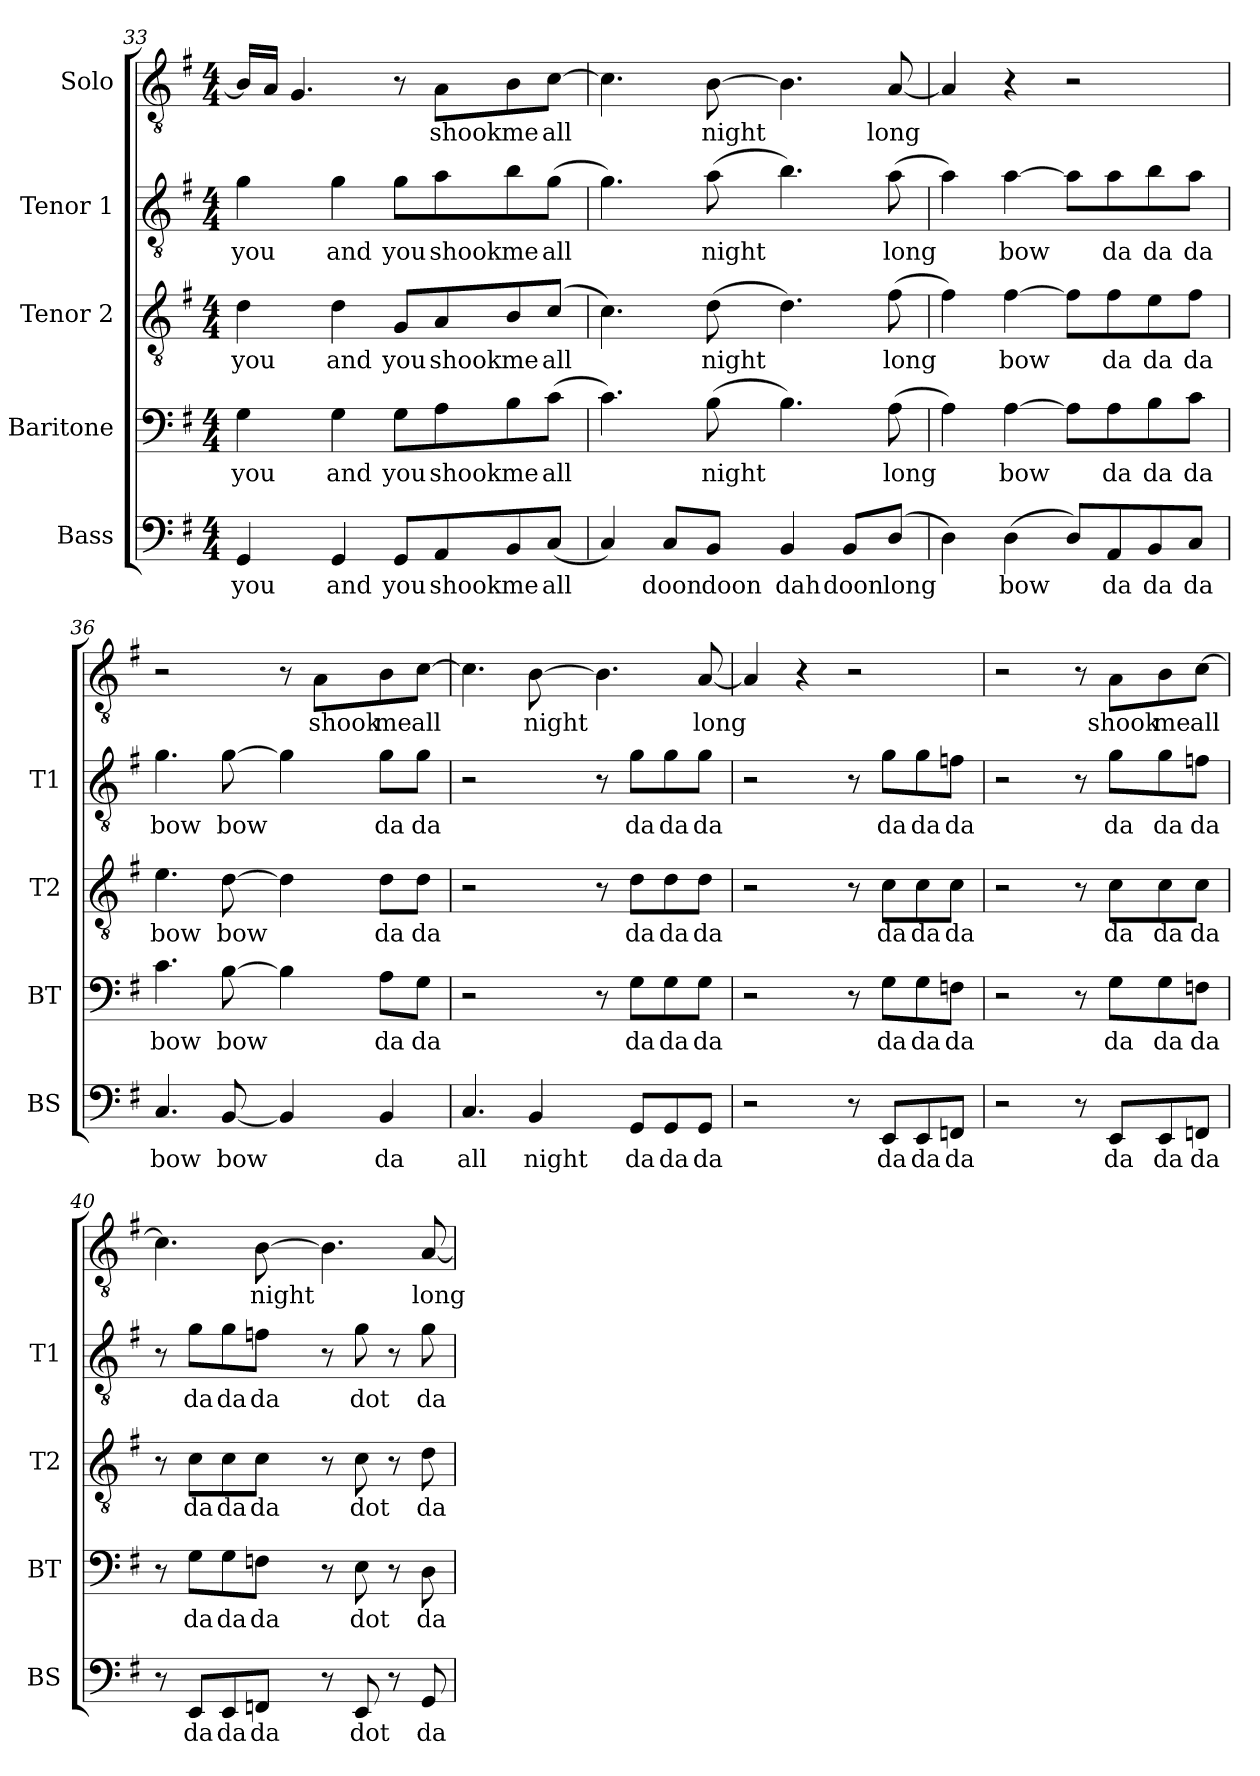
**kern	**text	**kern	**text	**kern	**text	**kern	**text	**kern	**text
*part5	*part5	*part4	*part4	*part3	*part3	*part2	*part2	*part1	*part1
*staff5	*staff5	*staff4	*staff4	*staff3	*staff3	*staff2	*staff2	*staff1	*staff1
*I"Bass	*	*I"Baritone	*	*I"Tenor 2	*	*I"Tenor 1	*	*I"Solo	*
*I'BS	*	*I'BT	*	*I'T2	*	*I'T1	*	*	*
*clefF4	*	*clefF4	*	*clefGv2	*	*clefGv2	*	*clefGv2	*
*k[f#]	*	*k[f#]	*	*k[f#]	*	*k[f#]	*	*k[f#]	*
*M4/4	*	*M4/4	*	*M4/4	*	*M4/4	*	*M4/4	*
=33	=33	=33	=33	=33	=33	=33	=33	=33	=33
!	!LO:LY:b	!	!LO:LY:b	!	!LO:LY:b	!	!LO:LY:b	!	!
4GG/	you	4G\	you	4d\	you	4g\	you	16B/LL]	.
.	.	.	.	.	.	.	.	16A/JJ	.
.	.	.	.	.	.	.	.	4.G/	.
!	!LO:LY:b	!	!LO:LY:b	!	!LO:LY:b	!	!LO:LY:b	!	!
4GG/	and	4G\	and	4d\	and	4g\	and	.	.
!	!LO:LY:b	!	!LO:LY:b	!	!LO:LY:b	!	!LO:LY:b	!	!
8GG/L	you	8G\L	you	8G/L	you	8g\L	you	8r	.
!	!LO:LY:b	!	!LO:LY:b	!	!LO:LY:b	!	!LO:LY:b	!	!LO:LY:b
8AA/	shook	8A\	shook	8A/	shook	8a\	shook	8A\L	shook
!	!LO:LY:b	!	!LO:LY:b	!	!LO:LY:b	!	!LO:LY:b	!	!LO:LY:b
8BB/	me	8B\	me	8B/	me	8b\	me	8B\	me
!	!LO:LY:b	!	!LO:LY:b	!	!LO:LY:b	!	!LO:LY:b	!	!LO:LY:b
(8C/J	all	(8c\J	all	(8c/J	all	(8g\J	all	[8c\J	all
=34	=34	=34	=34	=34	=34	=34	=34	=34	=34
4C/)	.	4.c\)	.	4.c\)	.	4.g\)	.	4.c\]	.
!	!LO:LY:b	!	!	!	!	!	!	!	!
8C/L	doon	.	.	.	.	.	.	.	.
!	!LO:LY:b	!	!LO:LY:b	!	!LO:LY:b	!	!LO:LY:b	!	!LO:LY:b
8BB/J	doon	(8B\	night	(8d\	night	(8a\	night	[8B\	night
!	!LO:LY:b	!	!	!	!	!	!	!	!
4BB/	dah	4.B\)	.	4.d\)	.	4.b\)	.	4.B\]	.
!	!LO:LY:b	!	!	!	!	!	!	!	!
8BB/L	doon	.	.	.	.	.	.	.	.
!	!LO:LY:b	!	!LO:LY:b	!	!LO:LY:b	!	!LO:LY:b	!	!LO:LY:b
(8D/J	long	(8A\	long	(8f#\	long	(8a\	long	[8A/	long
=35	=35	=35	=35	=35	=35	=35	=35	=35	=35
4D\)	.	4A\)	.	4f#\)	.	4a\)	.	4A/]	.
!	!LO:LY:b	!	!LO:LY:b	!	!LO:LY:b	!	!LO:LY:b	!	!
(4D\	bow	[4A\	bow	[4f#\	bow	[4a\	bow	4r	.
8D/L)	.	8A\L]	.	8f#\L]	.	8a\L]	.	2r	.
!	!LO:LY:b	!	!LO:LY:b	!	!LO:LY:b	!	!LO:LY:b	!	!
8AA/	da	8A\	da	8f#\	da	8a\	da	.	.
!	!LO:LY:b	!	!LO:LY:b	!	!LO:LY:b	!	!LO:LY:b	!	!
8BB/	da	8B\	da	8e\	da	8b\	da	.	.
!	!LO:LY:b	!	!LO:LY:b	!	!LO:LY:b	!	!LO:LY:b	!	!
8C/J	da	8c\J	da	8f#\J	da	8a\J	da	.	.
!!LO:PB:g=z
=36	=36	=36	=36	=36	=36	=36	=36	=36	=36
!	!LO:LY:b	!	!LO:LY:b	!	!LO:LY:b	!	!LO:LY:b	!	!
4.C/	bow	4.c\	bow	4.e\	bow	4.g\	bow	2r	.
!	!LO:LY:b	!	!LO:LY:b	!	!LO:LY:b	!	!LO:LY:b	!	!
[8BB/	bow	[8B\	bow	[8d\	bow	[8g\	bow	.	.
4BB/]	.	4B\]	.	4d\]	.	4g\]	.	8r	.
!	!	!	!	!	!	!	!	!	!LO:LY:b
.	.	.	.	.	.	.	.	8A\L	shook
!	!LO:LY:b	!	!LO:LY:b	!	!LO:LY:b	!	!LO:LY:b	!	!LO:LY:b
4BB/	da	8A\L	da	8d\L	da	8g\L	da	8B\	me
!	!	!	!LO:LY:b	!	!LO:LY:b	!	!LO:LY:b	!	!LO:LY:b
.	.	8G\J	da	8d\J	da	8g\J	da	[8c\J	all
=37	=37	=37	=37	=37	=37	=37	=37	=37	=37
!	!LO:LY:b	!	!	!	!	!	!	!	!
4.C/	all	2r	.	2r	.	2r	.	4.c\]	.
!	!LO:LY:b	!	!	!	!	!	!	!	!LO:LY:b
4BB/	night	.	.	.	.	.	.	[8B\	night
.	.	8r	.	8r	.	8r	.	4.B\]	.
!	!LO:LY:b	!	!LO:LY:b	!	!LO:LY:b	!	!LO:LY:b	!	!
8GG/L	da	8G\L	da	8d\L	da	8g\L	da	.	.
!	!LO:LY:b	!	!LO:LY:b	!	!LO:LY:b	!	!LO:LY:b	!	!
8GG/	da	8G\	da	8d\	da	8g\	da	.	.
!	!LO:LY:b	!	!LO:LY:b	!	!LO:LY:b	!	!LO:LY:b	!	!LO:LY:b
8GG/J	da	8G\J	da	8d\J	da	8g\J	da	[8A/	long
=38	=38	=38	=38	=38	=38	=38	=38	=38	=38
2r	.	2r	.	2r	.	2r	.	4A/]	.
.	.	.	.	.	.	.	.	4r	.
8r	.	8r	.	8r	.	8r	.	2r	.
!	!LO:LY:b	!	!LO:LY:b	!	!LO:LY:b	!	!LO:LY:b	!	!
8EE/L	da	8G\L	da	8c\L	da	8g\L	da	.	.
!	!LO:LY:b	!	!LO:LY:b	!	!LO:LY:b	!	!LO:LY:b	!	!
8EE/	da	8G\	da	8c\	da	8g\	da	.	.
!	!LO:LY:b	!	!LO:LY:b	!	!LO:LY:b	!	!LO:LY:b	!	!
8FFn/J	da	8Fn\J	da	8c\J	da	8fn\J	da	.	.
=39	=39	=39	=39	=39	=39	=39	=39	=39	=39
2r	.	2r	.	2r	.	2r	.	2r	.
8r	.	8r	.	8r	.	8r	.	8r	.
!	!LO:LY:b	!	!LO:LY:b	!	!LO:LY:b	!	!LO:LY:b	!	!LO:LY:b
8EE/L	da	8G\L	da	8c\L	da	8g\L	da	8A\L	shook
!	!LO:LY:b	!	!LO:LY:b	!	!LO:LY:b	!	!LO:LY:b	!	!LO:LY:b
8EE/	da	8G\	da	8c\	da	8g\	da	8B\	me
!	!LO:LY:b	!	!LO:LY:b	!	!LO:LY:b	!	!LO:LY:b	!	!LO:LY:b
8FFn/J	da	8Fn\J	da	8c\J	da	8fn\J	da	[8c\J	all
=40	=40	=40	=40	=40	=40	=40	=40	=40	=40
8r	.	8r	.	8r	.	8r	.	4.c\]	.
!	!LO:LY:b	!	!LO:LY:b	!	!LO:LY:b	!	!LO:LY:b	!	!
8EE/L	da	8G\L	da	8c\L	da	8g\L	da	.	.
!	!LO:LY:b	!	!LO:LY:b	!	!LO:LY:b	!	!LO:LY:b	!	!
8EE/	da	8G\	da	8c\	da	8g\	da	.	.
!	!LO:LY:b	!	!LO:LY:b	!	!LO:LY:b	!	!LO:LY:b	!	!LO:LY:b
8FFn/J	da	8Fn\J	da	8c\J	da	8fn\J	da	[8B\	night
8r	.	8r	.	8r	.	8r	.	4.B\]	.
!	!LO:LY:b	!	!LO:LY:b	!	!LO:LY:b	!	!LO:LY:b	!	!
8EE/	dot	8E\	dot	8c\	dot	8g\	dot	.	.
8r	.	8r	.	8r	.	8r	.	.	.
!	!LO:LY:b	!	!LO:LY:b	!	!LO:LY:b	!	!LO:LY:b	!	!LO:LY:b
8GG/	da	8D\	da	8d\	da	8g\	da	[8A/	long
=	=	=	=	=	=	=	=	=	=
*-	*-	*-	*-	*-	*-	*-	*-	*-	*-
